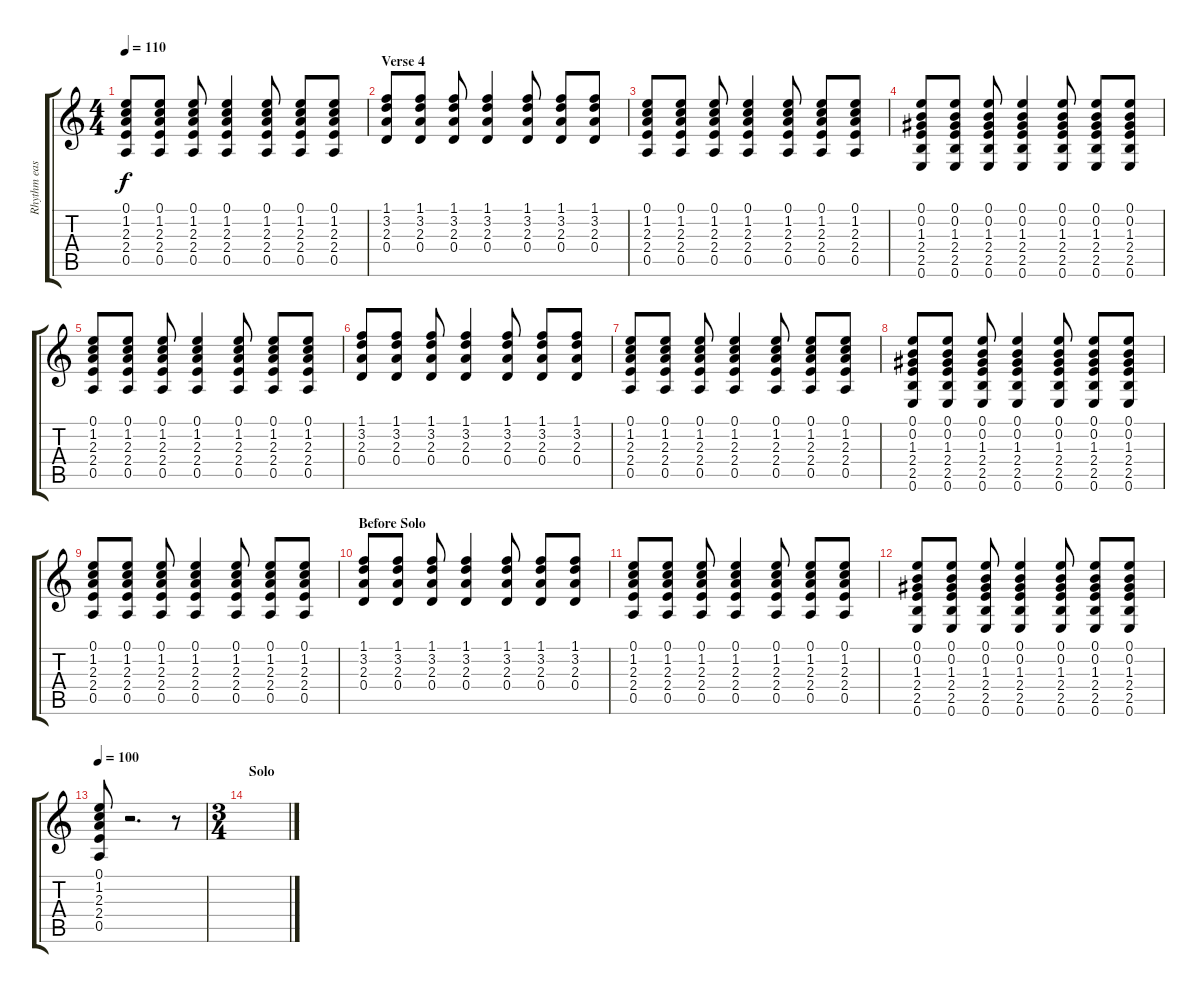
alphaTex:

\track ("Rhythm easy" "Rhythm eas") {instrument acousticguitarnylon}
\staff {score tabs}
\tuning (E4 B3 G3 D3 A2 E2) {hide}
\ts (4 4)
\tempo 110
\clef g2
\ks c
(0.1 1.2 2.3 2.4 0.5).8{dy f} (0.1 1.2 2.3 2.4 0.5).8 (0.1 1.2 2.3 2.4 0.5).8 (0.1 1.2 2.3 2.4 0.5).4 (0.1 1.2 2.3 2.4 0.5).8 (0.1 1.2 2.3 2.4 0.5).8 (0.1 1.2 2.3 2.4 0.5).8 |
\section ("" "Verse 4")
(1.1 3.2 2.3 0.4).8 (1.1 3.2 2.3 0.4).8 (1.1 3.2 2.3 0.4).8 (1.1 3.2 2.3 0.4).4 (1.1 3.2 2.3 0.4).8 (1.1 3.2 2.3 0.4).8 (1.1 3.2 2.3 0.4).8 |
(0.1 1.2 2.3 2.4 0.5).8 (0.1 1.2 2.3 2.4 0.5).8 (0.1 1.2 2.3 2.4 0.5).8 (0.1 1.2 2.3 2.4 0.5).4 (0.1 1.2 2.3 2.4 0.5).8 (0.1 1.2 2.3 2.4 0.5).8 (0.1 1.2 2.3 2.4 0.5).8 |
(0.1 0.2 1.3 2.4 2.5 0.6).8 (0.1 0.2 1.3 2.4 2.5 0.6).8 (0.1 0.2 1.3 2.4 2.5 0.6).8 (0.1 0.2 1.3 2.4 2.5 0.6).4 (0.1 0.2 1.3 2.4 2.5 0.6).8 (0.1 0.2 1.3 2.4 2.5 0.6).8 (0.1 0.2 1.3 2.4 2.5 0.6).8 |
(0.1 1.2 2.3 2.4 0.5).8 (0.1 1.2 2.3 2.4 0.5).8 (0.1 1.2 2.3 2.4 0.5).8 (0.1 1.2 2.3 2.4 0.5).4 (0.1 1.2 2.3 2.4 0.5).8 (0.1 1.2 2.3 2.4 0.5).8 (0.1 1.2 2.3 2.4 0.5).8 |
(1.1 3.2 2.3 0.4).8 (1.1 3.2 2.3 0.4).8 (1.1 3.2 2.3 0.4).8 (1.1 3.2 2.3 0.4).4 (1.1 3.2 2.3 0.4).8 (1.1 3.2 2.3 0.4).8 (1.1 3.2 2.3 0.4).8 |
(0.1 1.2 2.3 2.4 0.5).8 (0.1 1.2 2.3 2.4 0.5).8 (0.1 1.2 2.3 2.4 0.5).8 (0.1 1.2 2.3 2.4 0.5).4 (0.1 1.2 2.3 2.4 0.5).8 (0.1 1.2 2.3 2.4 0.5).8 (0.1 1.2 2.3 2.4 0.5).8 |
(0.1 0.2 1.3 2.4 2.5 0.6).8 (0.1 0.2 1.3 2.4 2.5 0.6).8 (0.1 0.2 1.3 2.4 2.5 0.6).8 (0.1 0.2 1.3 2.4 2.5 0.6).4 (0.1 0.2 1.3 2.4 2.5 0.6).8 (0.1 0.2 1.3 2.4 2.5 0.6).8 (0.1 0.2 1.3 2.4 2.5 0.6).8 |
(0.1 1.2 2.3 2.4 0.5).8 (0.1 1.2 2.3 2.4 0.5).8 (0.1 1.2 2.3 2.4 0.5).8 (0.1 1.2 2.3 2.4 0.5).4 (0.1 1.2 2.3 2.4 0.5).8 (0.1 1.2 2.3 2.4 0.5).8 (0.1 1.2 2.3 2.4 0.5).8 |
\section ("" "Before Solo")
(1.1 3.2 2.3 0.4).8 (1.1 3.2 2.3 0.4).8 (1.1 3.2 2.3 0.4).8 (1.1 3.2 2.3 0.4).4 (1.1 3.2 2.3 0.4).8 (1.1 3.2 2.3 0.4).8 (1.1 3.2 2.3 0.4).8 |
(0.1 1.2 2.3 2.4 0.5).8 (0.1 1.2 2.3 2.4 0.5).8 (0.1 1.2 2.3 2.4 0.5).8 (0.1 1.2 2.3 2.4 0.5).4 (0.1 1.2 2.3 2.4 0.5).8 (0.1 1.2 2.3 2.4 0.5).8 (0.1 1.2 2.3 2.4 0.5).8 |
(0.1 0.2 1.3 2.4 2.5 0.6).8 (0.1 0.2 1.3 2.4 2.5 0.6).8 (0.1 0.2 1.3 2.4 2.5 0.6).8 (0.1 0.2 1.3 2.4 2.5 0.6).4 (0.1 0.2 1.3 2.4 2.5 0.6).8 (0.1 0.2 1.3 2.4 2.5 0.6).8 (0.1 0.2 1.3 2.4 2.5 0.6).8 |
\tempo 100
(0.1 1.2 2.3 2.4 0.5).8 r.2{d} r.8 |
\ts (3 4)
\section ("" "Solo")
